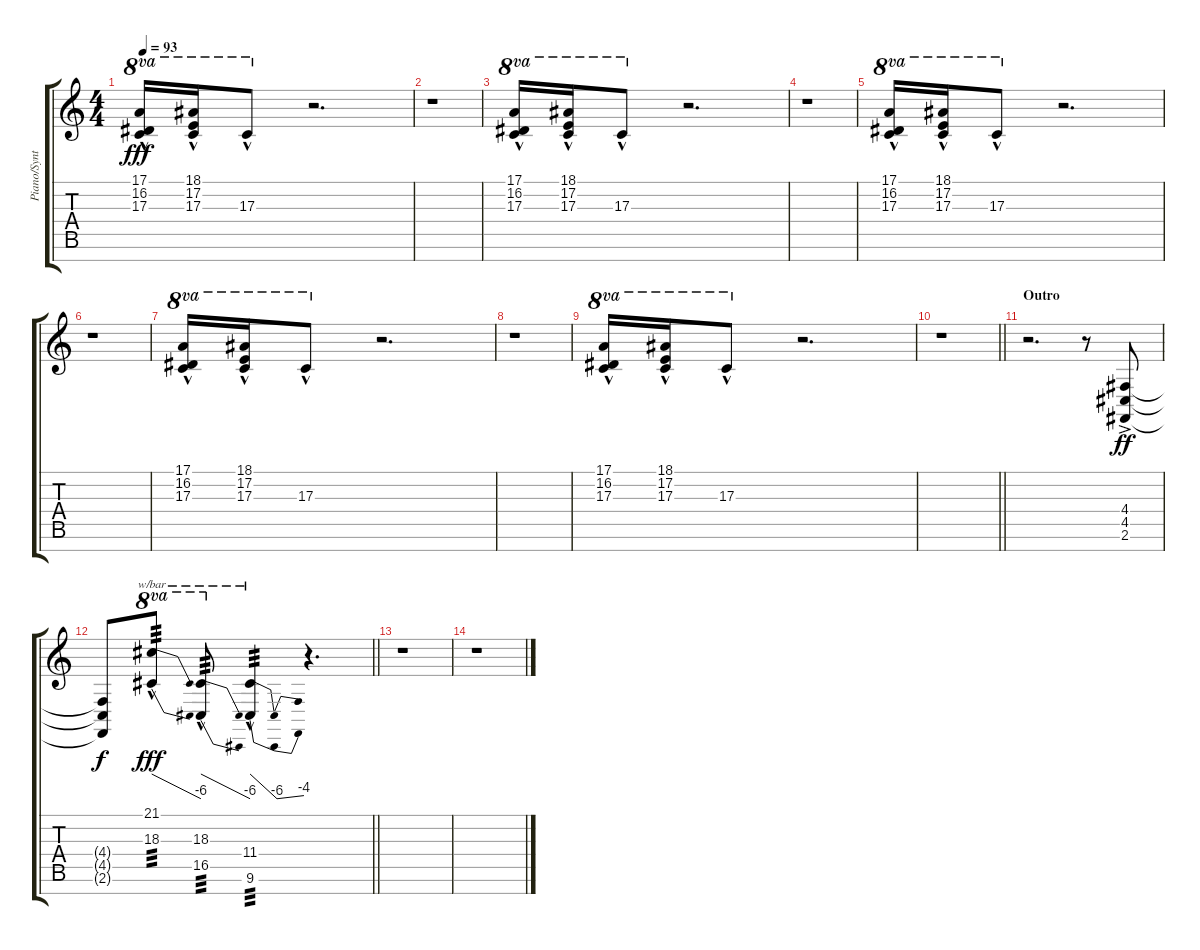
\track ("Piano/Synth" "Piano/Synt") {instrument acousticgrandpiano}
\staff {score tabs}
\tuning (E4 B3 G3 D3 A2 E2 B1) {hide}
\ts (4 4)
\tempo 93
\clef g2
\ks c
(17.1{hac} 16.2{hac} 17.3{hac}).16{ot 8va dy fff} (18.1 17.2{hac} 17.3{hac}).16{ot 8va} 17.3{hac}.8{ot 8va} r.2{d} |
r.1 |
(17.1{hac} 16.2{hac} 17.3{hac}).16{ot 8va} (18.1 17.2{hac} 17.3{hac}).16{ot 8va} 17.3{hac}.8{ot 8va} r.2{d} |
r.1 |
(17.1{hac} 16.2{hac} 17.3{hac}).16{ot 8va} (18.1 17.2{hac} 17.3{hac}).16{ot 8va} 17.3{hac}.8{ot 8va} r.2{d} |
r.1 |
(17.1{hac} 16.2{hac} 17.3{hac}).16{ot 8va} (18.1 17.2{hac} 17.3{hac}).16{ot 8va} 17.3{hac}.8{ot 8va} r.2{d} |
r.1 |
(17.1{hac} 16.2{hac} 17.3{hac}).16{ot 8va} (18.1 17.2{hac} 17.3{hac}).16{ot 8va} 17.3{hac}.8{ot 8va} r.2{d} |
\barLineRight lightlight
r.1 |
\section ("" "Outro")
r.2{d} r.8 (4.4{ac} 4.5{ac} 2.6{ac}).8{dy ff instrument lead2sawtooth} |
\barLineRight lightlight
(4.4{t} 4.5{t} 2.6{t}).8{dy f} (21.1{hac} 18.3{hac}).8{tbe (dive default 0 0 60 -24) ot 8va tp 3 dy fff instrument guitarfretnoise} (18.3{hac} 16.5{hac}).8{tbe (dive default 0 0 60 -24) ot 8va tp 3} (11.4{hac} 9.6{hac}).4{tbe (dip default 0 0 30 -24 35 -24 60 -16) tp 3} r.4{d} |
r.1 |
r.1
